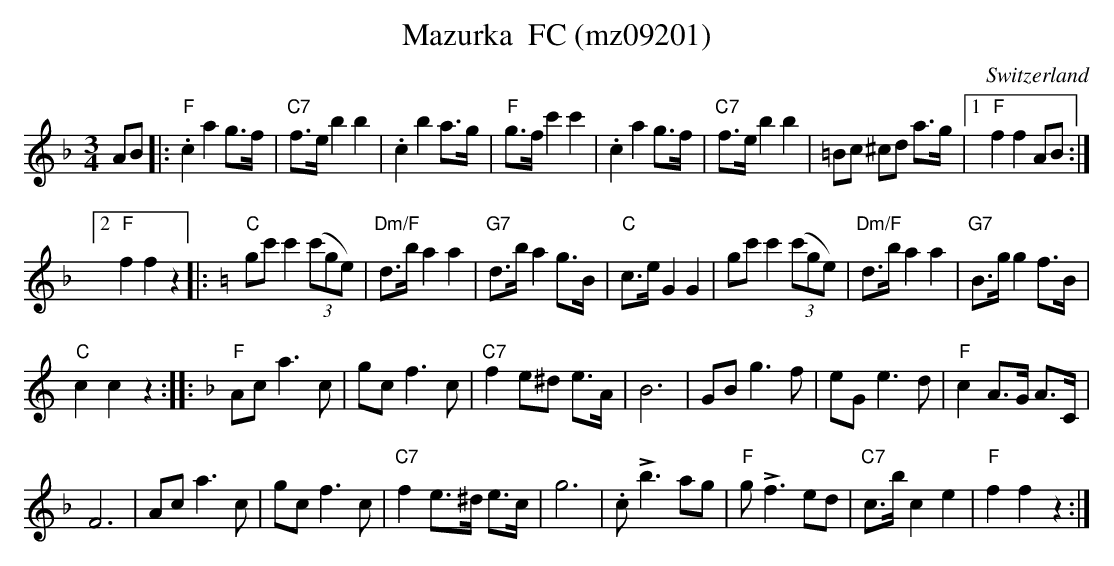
X:1
T:Mazurka  FC (mz09201)
M:3/4
L:1/8
K:F %%MIDI gchordon
AB |: "F".c2a2g>f | "C7"f>eb2b2 | .c2b2a>g | "F"g>fc'2c'2 | .c2a2g>f | "C7"f>eb2b2 | =Bc ^cd a>g |1 "F"f2f2AB :|2
"F"f2f2z2 |: [K:C] "C"gc' c'2 ((3c'ge) | "Dm/F"d>ba2a2 |  "G7"d>ba2g>B | "C"c>eG2G2 | gc' c'2 ((3c'ge) | "Dm/F"d>ba2a2 | "G7"B>gg2f>B |
"C"c2c2z2:: [K:F] "F"Ac a3c | gc f3c | "C7"f2 e^d e>A | B6 | GB g3f | eG e3d | "F"c2 A>G A>C |
F6 | Aca3c | gcf3c | "C7"f2 e>^d e>c | g6 | .c!>!b3ag | "F"g!>!f3 ed | "C7"c>b c2e2 | "F"f2f2z2 :|
